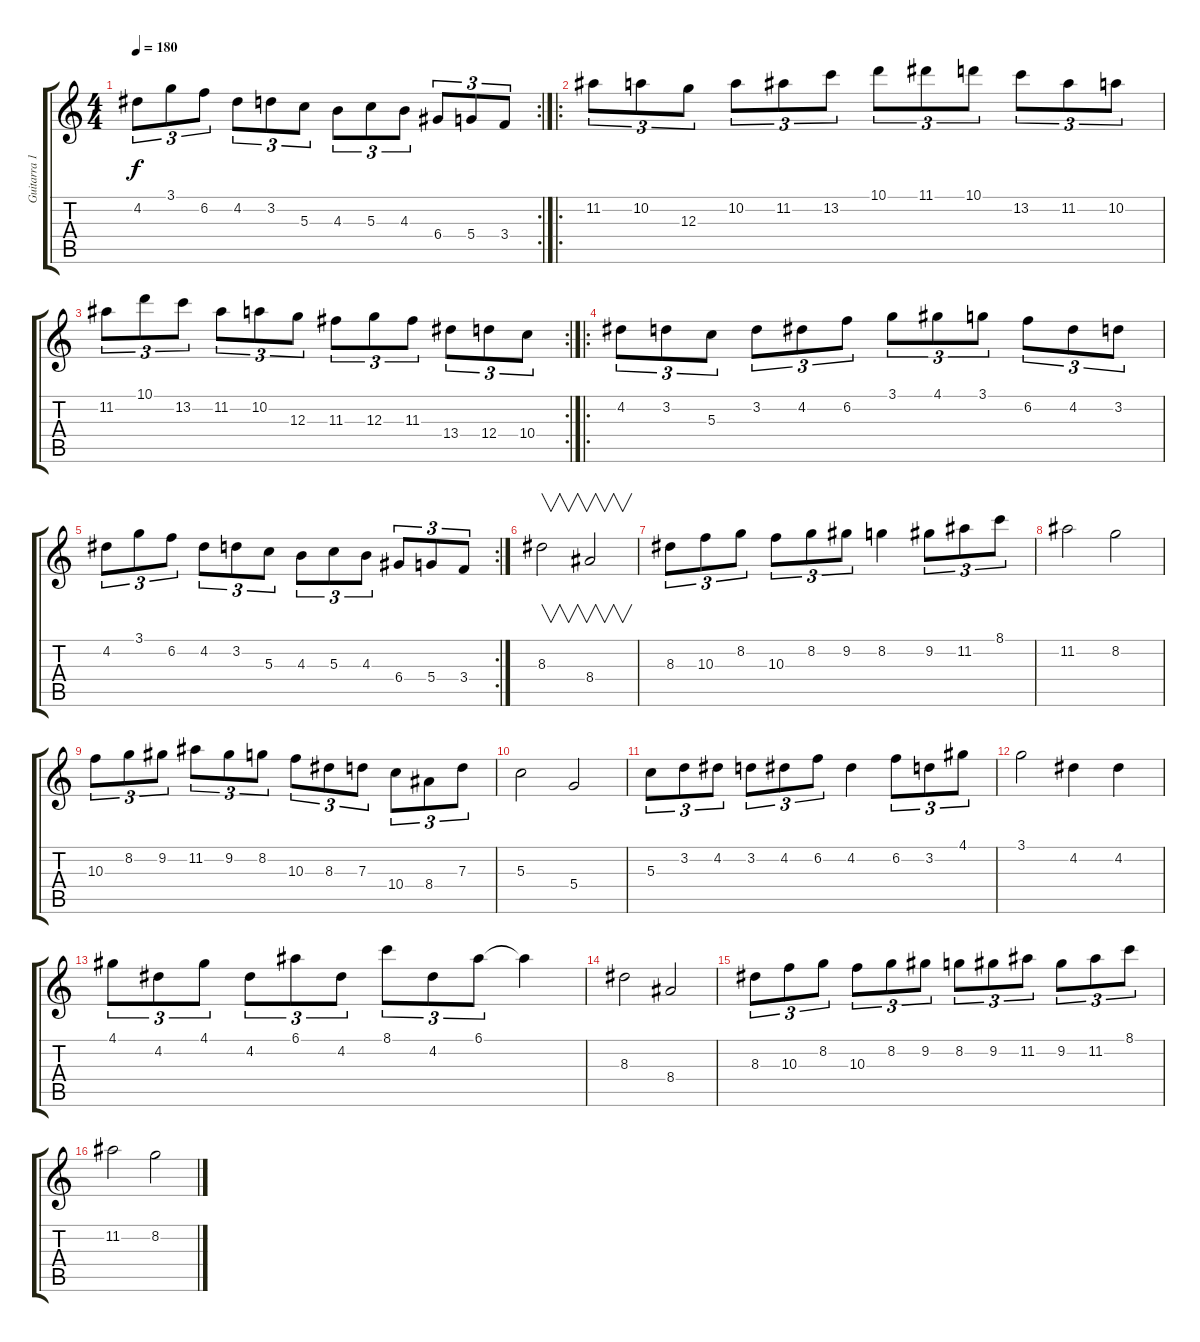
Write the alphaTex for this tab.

\track ("Guitarra 1 (Lider 1)" "Guitarra 1") {instrument overdrivenguitar}
\staff {score tabs}
\tuning (E4 B3 G3 D3 A2 E2) {hide}
\rc 2
\ts (4 4)
\tempo 180
\clef g2
\ks c
4.2.8{tu (3 2) dy f} 3.1.8{tu (3 2)} 6.2.8{tu (3 2)} 4.2.8{tu (3 2)} 3.2.8{tu (3 2)} 5.3.8{tu (3 2)} 4.3.8{tu (3 2)} 5.3.8{tu (3 2)} 4.3.8{tu (3 2)} 6.4.8{tu (3 2)} 5.4.8{tu (3 2)} 3.4.8{tu (3 2)} |
\ro
11.2.8{tu (3 2)} 10.2.8{tu (3 2)} 12.3.8{tu (3 2)} 10.2.8{tu (3 2)} 11.2.8{tu (3 2)} 13.2.8{tu (3 2)} 10.1.8{tu (3 2)} 11.1.8{tu (3 2)} 10.1.8{tu (3 2)} 13.2.8{tu (3 2)} 11.2.8{tu (3 2)} 10.2.8{tu (3 2)} |
\rc 2
11.2.8{tu (3 2)} 10.1.8{tu (3 2)} 13.2.8{tu (3 2)} 11.2.8{tu (3 2)} 10.2.8{tu (3 2)} 12.3.8{tu (3 2)} 11.3.8{tu (3 2)} 12.3.8{tu (3 2)} 11.3.8{tu (3 2)} 13.4.8{tu (3 2)} 12.4.8{tu (3 2)} 10.4.8{tu (3 2)} |
\ro
4.2.8{tu (3 2)} 3.2.8{tu (3 2)} 5.3.8{tu (3 2)} 3.2.8{tu (3 2)} 4.2.8{tu (3 2)} 6.2.8{tu (3 2)} 3.1.8{tu (3 2)} 4.1.8{tu (3 2)} 3.1.8{tu (3 2)} 6.2.8{tu (3 2)} 4.2.8{tu (3 2)} 3.2.8{tu (3 2)} |
\rc 2
4.2.8{tu (3 2)} 3.1.8{tu (3 2)} 6.2.8{tu (3 2)} 4.2.8{tu (3 2)} 3.2.8{tu (3 2)} 5.3.8{tu (3 2)} 4.3.8{tu (3 2)} 5.3.8{tu (3 2)} 4.3.8{tu (3 2)} 6.4.8{tu (3 2)} 5.4.8{tu (3 2)} 3.4.8{tu (3 2)} |
8.3.2{v} 8.4.2{v} |
8.3.8{tu (3 2)} 10.3.8{tu (3 2)} 8.2.8{tu (3 2)} 10.3.8{tu (3 2)} 8.2.8{tu (3 2)} 9.2.8{tu (3 2)} 8.2.4 9.2.8{tu (3 2)} 11.2.8{tu (3 2)} 8.1.8{tu (3 2)} |
11.2.2 8.2.2 |
10.3.8{tu (3 2)} 8.2.8{tu (3 2)} 9.2.8{tu (3 2)} 11.2.8{tu (3 2)} 9.2.8{tu (3 2)} 8.2.8{tu (3 2)} 10.3.8{tu (3 2)} 8.3.8{tu (3 2)} 7.3.8{tu (3 2)} 10.4.8{tu (3 2)} 8.4.8{tu (3 2)} 7.3.8{tu (3 2)} |
5.3.2 5.4.2 |
5.3.8{tu (3 2)} 3.2.8{tu (3 2)} 4.2.8{tu (3 2)} 3.2.8{tu (3 2)} 4.2.8{tu (3 2)} 6.2.8{tu (3 2)} 4.2.4 6.2.8{tu (3 2)} 3.2.8{tu (3 2)} 4.1.8{tu (3 2)} |
3.1.2 4.2.4 4.2.4 |
4.1.8{tu (3 2)} 4.2.8{tu (3 2)} 4.1.8{tu (3 2)} 4.2.8{tu (3 2)} 6.1.8{tu (3 2)} 4.2.8{tu (3 2)} 8.1.8{tu (3 2)} 4.2.8{tu (3 2)} 6.1.8{tu (3 2)} 6.1{t}.4 |
8.3.2 8.4.2 |
8.3.8{tu (3 2)} 10.3.8{tu (3 2)} 8.2.8{tu (3 2)} 10.3.8{tu (3 2)} 8.2.8{tu (3 2)} 9.2.8{tu (3 2)} 8.2.8{tu (3 2)} 9.2.8{tu (3 2)} 11.2.8{tu (3 2)} 9.2.8{tu (3 2)} 11.2.8{tu (3 2)} 8.1.8{tu (3 2)} |
11.2.2 8.2.2
